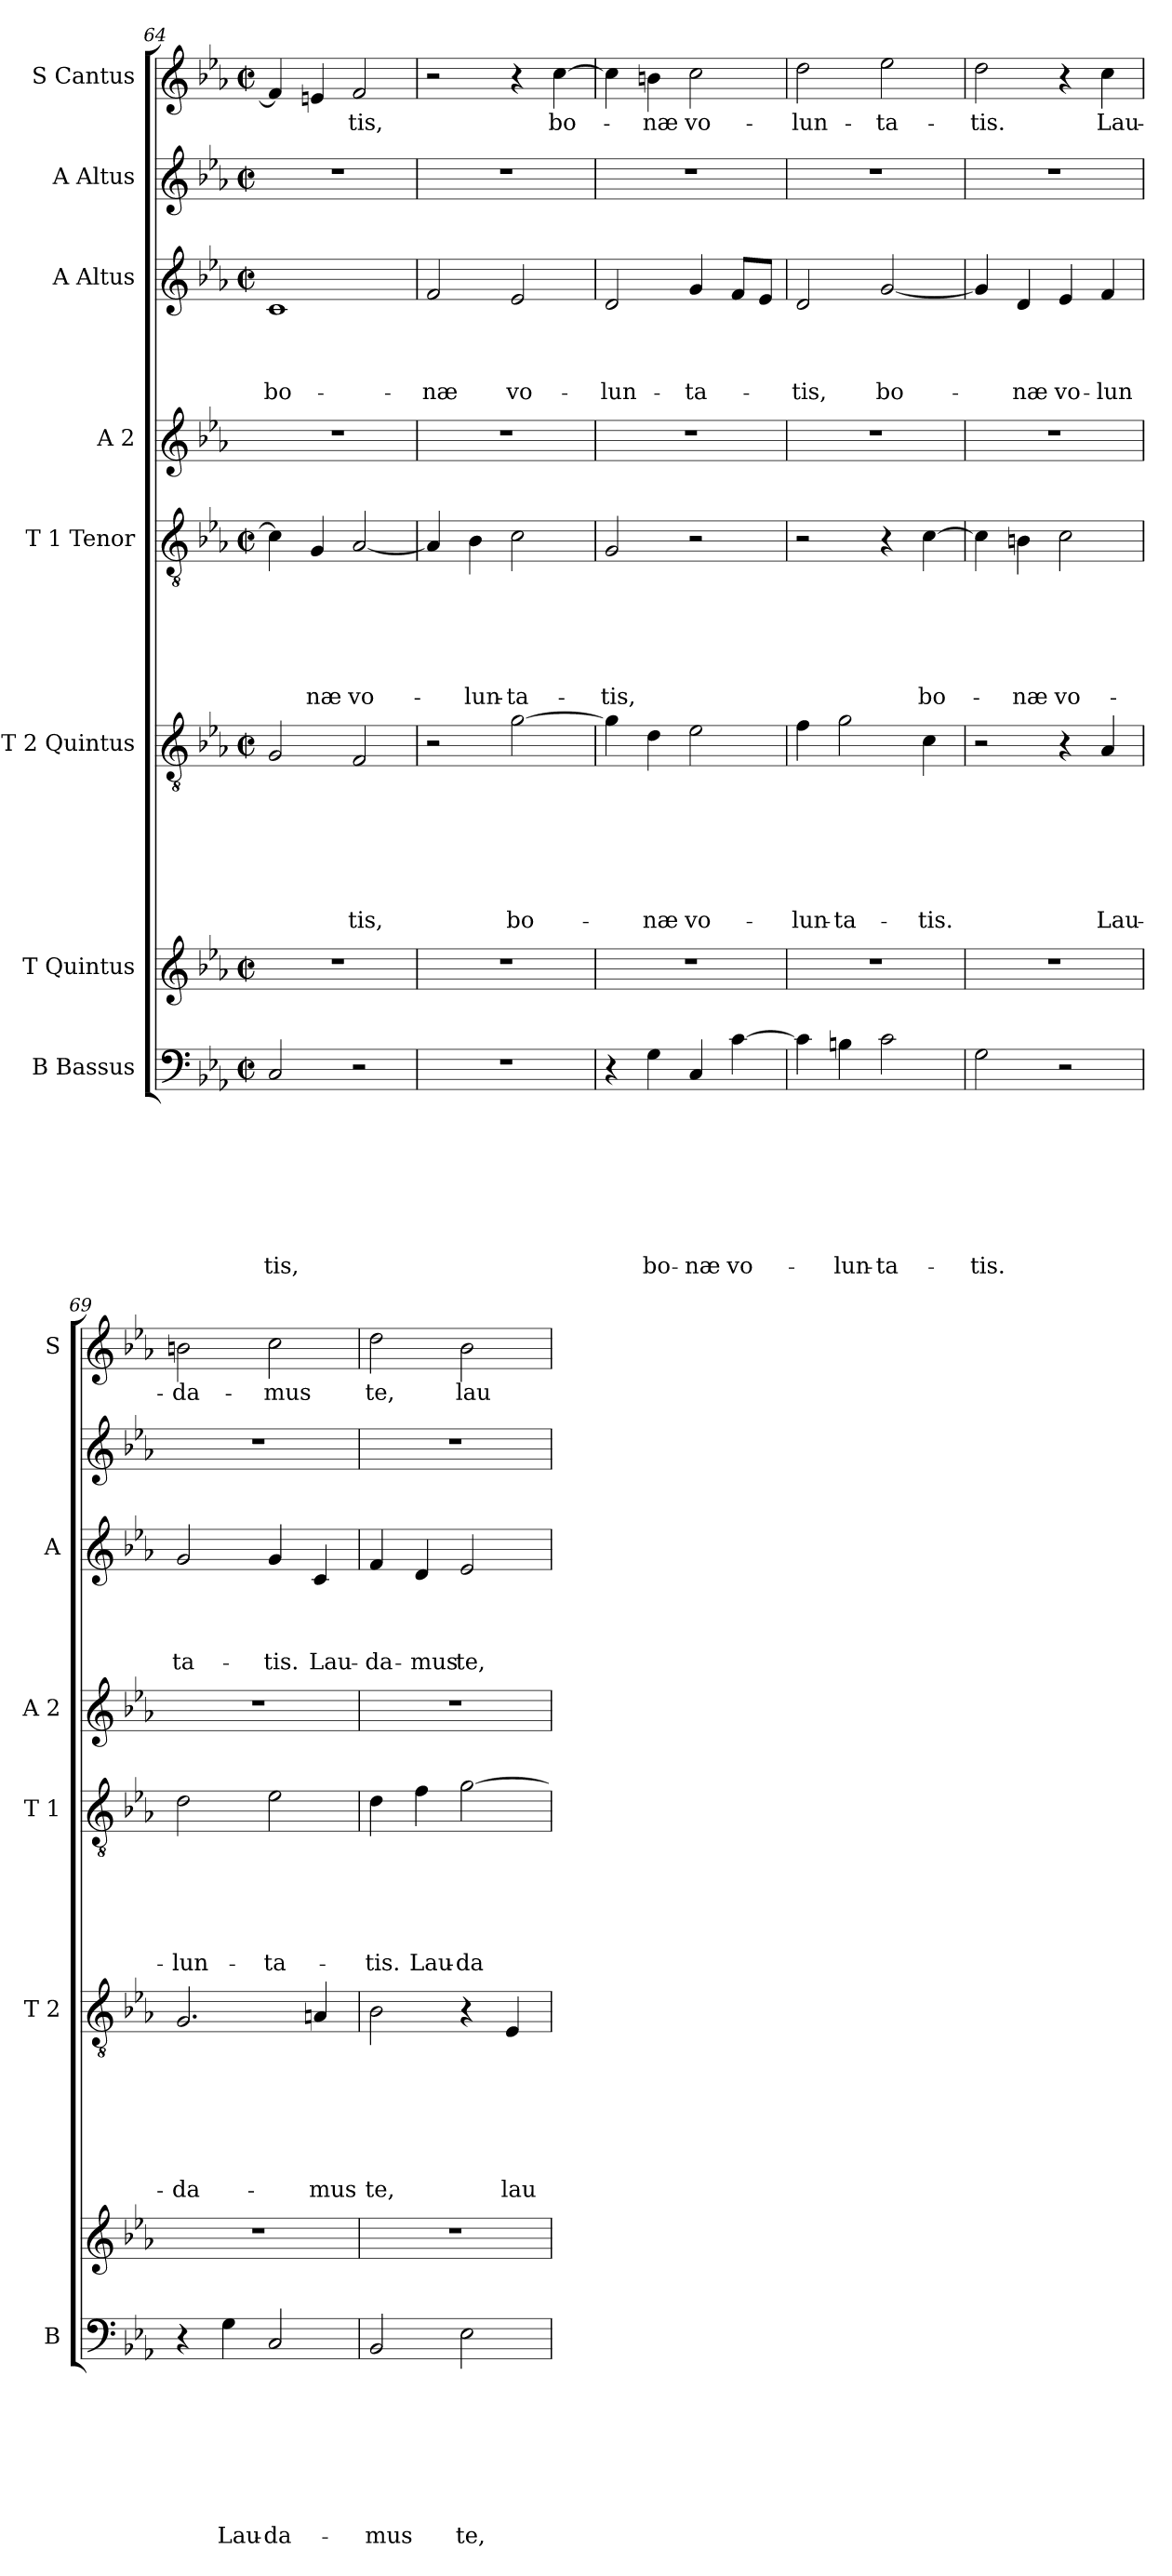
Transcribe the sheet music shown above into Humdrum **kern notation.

**kern	**text	**text	**text	**text	**text	**text	**text	**text	**kern	**kern	**text	**text	**text	**text	**text	**text	**text	**kern	**text	**text	**text	**text	**text	**text	**kern	**kern	**text	**text	**text	**text	**kern	**kern	**text
*part8	*part8	*part8	*part8	*part8	*part8	*part8	*part8	*part8	*part7	*part6	*part6	*part6	*part6	*part6	*part6	*part6	*part6	*part5	*part5	*part5	*part5	*part5	*part5	*part5	*part4	*part3	*part3	*part3	*part3	*part3	*part2	*part1	*part1
*staff8	*staff8	*staff8	*staff8	*staff8	*staff8	*staff8	*staff8	*staff8	*staff7	*staff6	*staff6	*staff6	*staff6	*staff6	*staff6	*staff6	*staff6	*staff5	*staff5	*staff5	*staff5	*staff5	*staff5	*staff5	*staff4	*staff3	*staff3	*staff3	*staff3	*staff3	*staff2	*staff1	*staff1
*I"B Bassus	*	*	*	*	*	*	*	*	*I"T Quintus	*I"T 2 Quintus	*	*	*	*	*	*	*	*I"T 1 Tenor	*	*	*	*	*	*	*I"A 2	*I"A Altus	*	*	*	*	*I"A Altus	*I"S Cantus	*
*I'B	*	*	*	*	*	*	*	*	*	*I'T 2	*	*	*	*	*	*	*	*I'T 1	*	*	*	*	*	*	*I'A 2	*I'A	*	*	*	*	*	*I'S	*
*clefF4	*	*	*	*	*	*	*	*	*clefG2	*clefGv2	*	*	*	*	*	*	*	*clefGv2	*	*	*	*	*	*	*clefG2	*clefG2	*	*	*	*	*clefG2	*clefG2	*
*k[b-e-a-]	*	*	*	*	*	*	*	*	*k[b-e-a-]	*k[b-e-a-]	*	*	*	*	*	*	*	*k[b-e-a-]	*	*	*	*	*	*	*k[b-e-a-]	*k[b-e-a-]	*	*	*	*	*k[b-e-a-]	*k[b-e-a-]	*
*E-:	*	*	*	*	*	*	*	*	*E-:	*E-:	*	*	*	*	*	*	*	*E-:	*	*	*	*	*	*	*E-:	*E-:	*	*	*	*	*E-:	*E-:	*
*M2/2	*	*	*	*	*	*	*	*	*M2/2	*M2/2	*	*	*	*	*	*	*	*M2/2	*	*	*	*	*	*	*	*M2/2	*	*	*	*	*M2/2	*M2/2	*
*met(c|)	*	*	*	*	*	*	*	*	*met(c|)	*met(c|)	*	*	*	*	*	*	*	*met(c|)	*	*	*	*	*	*	*	*met(c|)	*	*	*	*	*met(c|)	*met(c|)	*
=64	=64	=64	=64	=64	=64	=64	=64	=64	=64	=64	=64	=64	=64	=64	=64	=64	=64	=64	=64	=64	=64	=64	=64	=64	=64	=64	=64	=64	=64	=64	=64	=64	=64
!	!	!	!	!	!	!	!	!LO:LY:b	!	!	!	!	!	!	!	!	!	!	!	!	!	!	!	!	!	!	!	!	!	!LO:LY:b	!	!	!
2C/	.	.	.	.	.	.	.	-tis,	1r	2G/	.	.	.	.	.	.	.	4c\]	.	.	.	.	.	.	1r	1c	.	.	.	bo-	1r	4f/]	.
!	!	!	!	!	!	!	!	!	!	!	!	!	!	!	!	!	!	!	!	!	!	!	!	!LO:LY:b	!	!	!	!	!	!	!	!	!
.	.	.	.	.	.	.	.	.	.	.	.	.	.	.	.	.	.	4G/	.	.	.	.	.	-næ	.	.	.	.	.	.	.	4en/	.
!	!	!	!	!	!	!	!	!	!	!	!	!	!	!	!	!	!LO:LY:b	!	!	!	!	!	!	!LO:LY:b	!	!	!	!	!	!	!	!	!LO:LY:b
2r	.	.	.	.	.	.	.	.	.	2F/	.	.	.	.	.	.	-tis,	[<2A-/	.	.	.	.	.	vo-	.	.	.	.	.	.	.	2f/	-tis,
!!LO:LB:g=z
=65	=65	=65	=65	=65	=65	=65	=65	=65	=65	=65	=65	=65	=65	=65	=65	=65	=65	=65	=65	=65	=65	=65	=65	=65	=65	=65	=65	=65	=65	=65	=65	=65	=65
!	!	!	!	!	!	!	!	!	!	!	!	!	!	!	!	!	!	!	!	!	!	!	!	!	!	!	!	!	!	!LO:LY:b	!	!	!
1r	.	.	.	.	.	.	.	.	1r	2r	.	.	.	.	.	.	.	4A-/]	.	.	.	.	.	.	1r	2f/	.	.	.	-næ	1r	2r	.
!	!	!	!	!	!	!	!	!	!	!	!	!	!	!	!	!	!	!	!	!	!	!	!	!LO:LY:b	!	!	!	!	!	!	!	!	!
.	.	.	.	.	.	.	.	.	.	.	.	.	.	.	.	.	.	4B-\	.	.	.	.	.	-lun-	.	.	.	.	.	.	.	.	.
!	!	!	!	!	!	!	!	!	!	!	!	!	!	!	!	!	!LO:LY:b	!	!	!	!	!	!	!LO:LY:b	!	!	!	!	!	!LO:LY:b	!	!	!
.	.	.	.	.	.	.	.	.	.	[>2g\	.	.	.	.	.	.	bo-	2c\	.	.	.	.	.	-ta-	.	2e-/	.	.	.	vo-	.	4r	.
!	!	!	!	!	!	!	!	!	!	!	!	!	!	!	!	!	!	!	!	!	!	!	!	!	!	!	!	!	!	!	!	!	!LO:LY:b
.	.	.	.	.	.	.	.	.	.	.	.	.	.	.	.	.	.	.	.	.	.	.	.	.	.	.	.	.	.	.	.	[>4cc\	bo-
=66	=66	=66	=66	=66	=66	=66	=66	=66	=66	=66	=66	=66	=66	=66	=66	=66	=66	=66	=66	=66	=66	=66	=66	=66	=66	=66	=66	=66	=66	=66	=66	=66	=66
!	!	!	!	!	!	!	!	!	!	!	!	!	!	!	!	!	!	!	!	!	!	!	!	!LO:LY:b	!	!	!	!	!	!LO:LY:b	!	!	!
4r	.	.	.	.	.	.	.	.	1r	4g\]	.	.	.	.	.	.	.	2G/	.	.	.	.	.	-tis,	1r	2d/	.	.	.	-lun-	1r	4cc\]	.
!	!	!	!	!	!	!	!	!LO:LY:b	!	!	!	!	!	!	!	!	!LO:LY:b	!	!	!	!	!	!	!	!	!	!	!	!	!	!	!	!LO:LY:b
4G\	.	.	.	.	.	.	.	bo-	.	4d\	.	.	.	.	.	.	-næ	.	.	.	.	.	.	.	.	.	.	.	.	.	.	4bn\	-næ
!	!	!	!	!	!	!	!	!LO:LY:b	!	!	!	!	!	!	!	!	!LO:LY:b	!	!	!	!	!	!	!	!	!	!	!	!	!LO:LY:b	!	!	!LO:LY:b
4C/	.	.	.	.	.	.	.	-næ	.	2e-\	.	.	.	.	.	.	vo-	2r	.	.	.	.	.	.	.	4g/	.	.	.	-ta-	.	2cc\	vo-
!	!	!	!	!	!	!	!	!LO:LY:b	!	!	!	!	!	!	!	!	!	!	!	!	!	!	!	!	!	!	!	!	!	!	!	!	!
[>4c\	.	.	.	.	.	.	.	vo-	.	.	.	.	.	.	.	.	.	.	.	.	.	.	.	.	.	8f/L	.	.	.	.	.	.	.
.	.	.	.	.	.	.	.	.	.	.	.	.	.	.	.	.	.	.	.	.	.	.	.	.	.	8e-/J	.	.	.	.	.	.	.
=67	=67	=67	=67	=67	=67	=67	=67	=67	=67	=67	=67	=67	=67	=67	=67	=67	=67	=67	=67	=67	=67	=67	=67	=67	=67	=67	=67	=67	=67	=67	=67	=67	=67
!	!	!	!	!	!	!	!	!	!	!	!	!	!	!	!	!	!LO:LY:b	!	!	!	!	!	!	!	!	!	!	!	!	!LO:LY:b	!	!	!LO:LY:b
4c\]	.	.	.	.	.	.	.	.	1r	4f\	.	.	.	.	.	.	-lun-	2r	.	.	.	.	.	.	1r	2d/	.	.	.	-tis,	1r	2dd\	-lun-
!	!	!	!	!	!	!	!	!LO:LY:b	!	!	!	!	!	!	!	!	!LO:LY:b	!	!	!	!	!	!	!	!	!	!	!	!	!	!	!	!
4Bn\	.	.	.	.	.	.	.	-lun-	.	2g\	.	.	.	.	.	.	-ta-	.	.	.	.	.	.	.	.	.	.	.	.	.	.	.	.
!	!	!	!	!	!	!	!	!LO:LY:b	!	!	!	!	!	!	!	!	!	!	!	!	!	!	!	!	!	!	!	!	!	!LO:LY:b	!	!	!LO:LY:b
2c\	.	.	.	.	.	.	.	-ta-	.	.	.	.	.	.	.	.	.	4r	.	.	.	.	.	.	.	[<2g/	.	.	.	bo-	.	2ee-\	-ta-
!	!	!	!	!	!	!	!	!	!	!	!	!	!	!	!	!	!LO:LY:b	!	!	!	!	!	!	!LO:LY:b	!	!	!	!	!	!	!	!	!
.	.	.	.	.	.	.	.	.	.	4c\	.	.	.	.	.	.	-tis.	[>4c\	.	.	.	.	.	bo-	.	.	.	.	.	.	.	.	.
=68	=68	=68	=68	=68	=68	=68	=68	=68	=68	=68	=68	=68	=68	=68	=68	=68	=68	=68	=68	=68	=68	=68	=68	=68	=68	=68	=68	=68	=68	=68	=68	=68	=68
!	!	!	!	!	!	!	!	!LO:LY:b	!	!	!	!	!	!	!	!	!	!	!	!	!	!	!	!	!	!	!	!	!	!	!	!	!LO:LY:b
2G\	.	.	.	.	.	.	.	-tis.	1r	2r	.	.	.	.	.	.	.	4c\]	.	.	.	.	.	.	1r	4g/]	.	.	.	.	1r	2dd\	-tis.
!	!	!	!	!	!	!	!	!	!	!	!	!	!	!	!	!	!	!	!	!	!	!	!	!LO:LY:b	!	!	!	!	!	!LO:LY:b	!	!	!
.	.	.	.	.	.	.	.	.	.	.	.	.	.	.	.	.	.	4Bn\	.	.	.	.	.	-næ	.	4d/	.	.	.	-næ	.	.	.
!	!	!	!	!	!	!	!	!	!	!	!	!	!	!	!	!	!	!	!	!	!	!	!	!LO:LY:b	!	!	!	!	!	!LO:LY:b	!	!	!
2r	.	.	.	.	.	.	.	.	.	4r	.	.	.	.	.	.	.	2c\	.	.	.	.	.	vo-	.	4e-/	.	.	.	vo-	.	4r	.
!	!	!	!	!	!	!	!	!	!	!	!	!	!	!	!	!	!LO:LY:b	!	!	!	!	!	!	!	!	!	!	!	!	!LO:LY:b	!	!	!LO:LY:b
.	.	.	.	.	.	.	.	.	.	4A-/	.	.	.	.	.	.	Lau-	.	.	.	.	.	.	.	.	4f/	.	.	.	-lun	.	4cc\	Lau-
=69	=69	=69	=69	=69	=69	=69	=69	=69	=69	=69	=69	=69	=69	=69	=69	=69	=69	=69	=69	=69	=69	=69	=69	=69	=69	=69	=69	=69	=69	=69	=69	=69	=69
!	!	!	!	!	!	!	!	!	!	!	!	!	!	!	!	!	!LO:LY:b	!	!	!	!	!	!	!LO:LY:b	!	!	!	!	!	!LO:LY:b	!	!	!LO:LY:b
4r	.	.	.	.	.	.	.	.	1r	2.G/	.	.	.	.	.	.	-da-	2d\	.	.	.	.	.	-lun-	1r	2g/	.	.	.	ta-	1r	2bn\	-da-
!	!	!	!	!	!	!	!	!LO:LY:b	!	!	!	!	!	!	!	!	!	!	!	!	!	!	!	!	!	!	!	!	!	!	!	!	!
4G\	.	.	.	.	.	.	.	Lau-	.	.	.	.	.	.	.	.	.	.	.	.	.	.	.	.	.	.	.	.	.	.	.	.	.
!	!	!	!	!	!	!	!	!LO:LY:b	!	!	!	!	!	!	!	!	!	!	!	!	!	!	!	!LO:LY:b	!	!	!	!	!	!LO:LY:b	!	!	!LO:LY:b
2C/	.	.	.	.	.	.	.	-da-	.	.	.	.	.	.	.	.	.	2e-\	.	.	.	.	.	-ta-	.	4g/	.	.	.	-tis.	.	2cc\	-mus
!	!	!	!	!	!	!	!	!	!	!	!	!	!	!	!	!	!LO:LY:b	!	!	!	!	!	!	!	!	!	!	!	!	!LO:LY:b	!	!	!
.	.	.	.	.	.	.	.	.	.	4An/	.	.	.	.	.	.	-mus	.	.	.	.	.	.	.	.	4c/	.	.	.	Lau-	.	.	.
!!LO:PB:g=z
=70	=70	=70	=70	=70	=70	=70	=70	=70	=70	=70	=70	=70	=70	=70	=70	=70	=70	=70	=70	=70	=70	=70	=70	=70	=70	=70	=70	=70	=70	=70	=70	=70	=70
!	!	!	!	!	!	!	!	!LO:LY:b	!	!	!	!	!	!	!	!	!LO:LY:b	!	!	!	!	!	!	!LO:LY:b	!	!	!	!	!	!LO:LY:b	!	!	!LO:LY:b
2BB-/	.	.	.	.	.	.	.	-mus	1r	2B-\	.	.	.	.	.	.	te,	4d\	.	.	.	.	.	-tis.	1r	4f/	.	.	.	-da-	1r	2dd\	te,
!	!	!	!	!	!	!	!	!	!	!	!	!	!	!	!	!	!	!	!	!	!	!	!	!LO:LY:b	!	!	!	!	!	!LO:LY:b	!	!	!
.	.	.	.	.	.	.	.	.	.	.	.	.	.	.	.	.	.	4f\	.	.	.	.	.	Lau-	.	4d/	.	.	.	-mus	.	.	.
!	!	!	!	!	!	!	!	!LO:LY:b	!	!	!	!	!	!	!	!	!	!	!	!	!	!	!	!LO:LY:b	!	!	!	!	!	!LO:LY:b	!	!	!LO:LY:b
2E-\	.	.	.	.	.	.	.	te,	.	4r	.	.	.	.	.	.	.	[>2g\	.	.	.	.	.	-da-	.	2e-/	.	.	.	te,	.	2b-\	lau-
!	!	!	!	!	!	!	!	!	!	!	!	!	!	!	!	!	!LO:LY:b	!	!	!	!	!	!	!	!	!	!	!	!	!	!	!	!
.	.	.	.	.	.	.	.	.	.	4E-/	.	.	.	.	.	.	lau-	.	.	.	.	.	.	.	.	.	.	.	.	.	.	.	.
=	=	=	=	=	=	=	=	=	=	=	=	=	=	=	=	=	=	=	=	=	=	=	=	=	=	=	=	=	=	=	=	=	=
*-	*-	*-	*-	*-	*-	*-	*-	*-	*-	*-	*-	*-	*-	*-	*-	*-	*-	*-	*-	*-	*-	*-	*-	*-	*-	*-	*-	*-	*-	*-	*-	*-	*-
